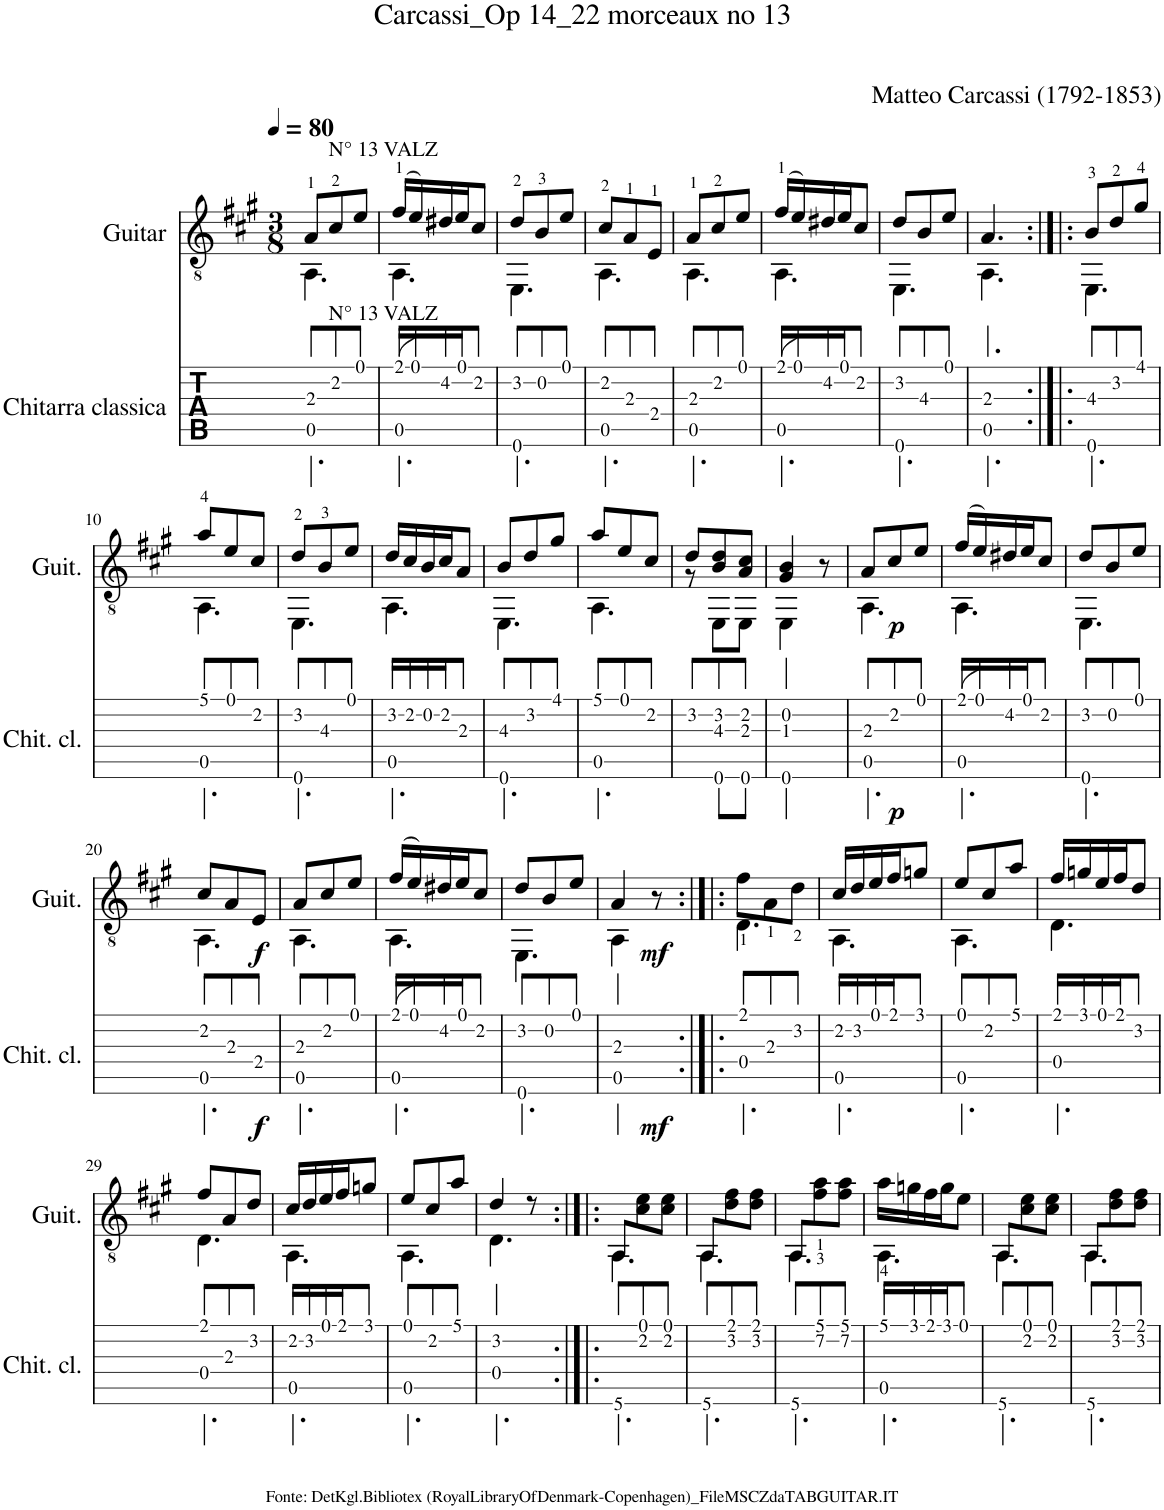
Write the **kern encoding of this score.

**kern	**dynam	**kern	**dynam
*part2	*part2	*part1	*part1
*staff2	*staff2	*staff1	*staff1
*I"Chitarra classica	*	*I"Guitar	*
*I'Chit. cl.	*	*I'Guit.	*
*stria6	*	*	*
*	*	*clefGv2	*
*k[f#c#g#]	*	*k[f#c#g#]	*
*M3/8	*	*M3/8	*
*MM80	*	*MM80	*
=1	=1	=1	=1
*^	*	*^	*
8A/L	4.AA\	.	8A/L	4.AA\	.
!	!	!	!LO:TX:a:t=N° 13 VALZ	!	!
!LO:TX:a:t=N° 13 VALZ	!	!	!	!	!
8c#/	.	.	8c#/	.	.
8e/J	.	.	8e/J	.	.
=2	=2	=2	=2	=2	=2
(16f#/LL	4.AA\	.	(16f#/LL	4.AA\	.
16e/)	.	.	16e/)	.	.
16d#X/	.	.	16d#X/	.	.
16e/J	.	.	16e/J	.	.
8c#/J	.	.	8c#/J	.	.
=3	=3	=3	=3	=3	=3
8d/L	4.EE\	.	8d/L	4.EE\	.
8B/	.	.	8B/	.	.
8e/J	.	.	8e/J	.	.
=4	=4	=4	=4	=4	=4
8c#/L	4.AA\	.	8c#/L	4.AA\	.
8A/	.	.	8A/	.	.
8E/J	.	.	8E/J	.	.
=5	=5	=5	=5	=5	=5
8A/L	4.AA\	.	8A/L	4.AA\	.
8c#/	.	.	8c#/	.	.
8e/J	.	.	8e/J	.	.
=6	=6	=6	=6	=6	=6
(16f#/LL	4.AA\	.	(16f#/LL	4.AA\	.
16e/)	.	.	16e/)	.	.
16d#X/	.	.	16d#X/	.	.
16e/J	.	.	16e/J	.	.
8c#/J	.	.	8c#/J	.	.
=7	=7	=7	=7	=7	=7
8d/L	4.EE\	.	8d/L	4.EE\	.
8B/	.	.	8B/	.	.
8e/J	.	.	8e/J	.	.
=8	=8	=8	=8	=8	=8
4.A/	4.AA\	.	4.A/	4.AA\	.
=9:|!|:	=9:|!|:	=9:|!|:	=9:|!|:	=9:|!|:	=9:|!|:
8B/L	4.EE\	.	8B/L	4.EE\	.
8d/	.	.	8d/	.	.
8g#/J	.	.	8g#/J	.	.
!!LO:LB:g=z	!!
=10	=10	=10	=10	=10	=10
8a/L	4.AA\	.	8a/L	4.AA\	.
8e/	.	.	8e/	.	.
8c#/J	.	.	8c#/J	.	.
=11	=11	=11	=11	=11	=11
8d/L	4.EE\	.	8d/L	4.EE\	.
8B/	.	.	8B/	.	.
8e/J	.	.	8e/J	.	.
=12	=12	=12	=12	=12	=12
16d/LL	4.AA\	.	16d/LL	4.AA\	.
16c#/	.	.	16c#/	.	.
16B/	.	.	16B/	.	.
16c#/J	.	.	16c#/J	.	.
8A/J	.	.	8A/J	.	.
=13	=13	=13	=13	=13	=13
8B/L	4.EE\	.	8B/L	4.EE\	.
8d/	.	.	8d/	.	.
8g#/J	.	.	8g#/J	.	.
=14	=14	=14	=14	=14	=14
8a/L	4.AA\	.	8a/L	4.AA\	.
8e/	.	.	8e/	.	.
8c#/J	.	.	8c#/J	.	.
=15	=15	=15	=15	=15	=15
8d/L	8r	.	8d/L	8r	.
8B/ 8d/	8EE\L	.	8B/ 8d/	8EE\L	.
8A/ 8c#/J	8EE\J	.	8A/ 8c#/J	8EE\J	.
=16	=16	=16	=16	=16	=16
4G#/ 4B/	4EE\	.	4G#/ 4B/	4EE\	.
8r	8ryy	.	8r	8ryy	.
=17	=17	=17	=17	=17	=17
8A/L	4.AA\	.	8A/L	4.AA\	.
!	!	!LO:DY:b	!	!	!LO:DY:b
8c#/	.	p	8c#/	.	p
8e/J	.	.	8e/J	.	.
=18	=18	=18	=18	=18	=18
(16f#/LL	4.AA\	.	(16f#/LL	4.AA\	.
16e/)	.	.	16e/)	.	.
16d#X/	.	.	16d#X/	.	.
16e/J	.	.	16e/J	.	.
8c#/J	.	.	8c#/J	.	.
=19	=19	=19	=19	=19	=19
8d/L	4.EE\	.	8d/L	4.EE\	.
8B/	.	.	8B/	.	.
8e/J	.	.	8e/J	.	.
!!LO:LB:g=z	!!
=20	=20	=20	=20	=20	=20
8c#/L	4.AA\	.	8c#/L	4.AA\	.
8A/	.	.	8A/	.	.
!	!	!LO:DY:b	!	!	!LO:DY:b
8E/J	.	f	8E/J	.	f
=21	=21	=21	=21	=21	=21
8A/L	4.AA\	.	8A/L	4.AA\	.
8c#/	.	.	8c#/	.	.
8e/J	.	.	8e/J	.	.
=22	=22	=22	=22	=22	=22
(16f#/LL	4.AA\	.	(16f#/LL	4.AA\	.
16e/)	.	.	16e/)	.	.
16d#X/	.	.	16d#X/	.	.
16e/J	.	.	16e/J	.	.
8c#/J	.	.	8c#/J	.	.
=23	=23	=23	=23	=23	=23
8d/L	4.EE\	.	8d/L	4.EE\	.
8B/	.	.	8B/	.	.
8e/J	.	.	8e/J	.	.
=24	=24	=24	=24	=24	=24
4A/	4AA\	.	4A/	4AA\	.
!	!	!LO:DY:b	!	!	!LO:DY:b
8r	8ryy	mf	8r	8ryy	mf
=25:|!|:	=25:|!|:	=25:|!|:	=25:|!|:	=25:|!|:	=25:|!|:
8f#/L	4.D\	.	8f#\L	4.D\	.
8A/	.	.	8A\	.	.
8d/J	.	.	8d\J	.	.
=26	=26	=26	=26	=26	=26
16c#/LL	4.AA\	.	16c#/LL	4.AA\	.
16d/	.	.	16d/	.	.
16e/	.	.	16e/	.	.
16f#/J	.	.	16f#/J	.	.
8gn/J	.	.	8gn/J	.	.
=27	=27	=27	=27	=27	=27
8e/L	4.AA\	.	8e/L	4.AA\	.
8c#/	.	.	8c#/	.	.
8a/J	.	.	8a/J	.	.
=28	=28	=28	=28	=28	=28
16f#/LL	4.D\	.	16f#/LL	4.D\	.
16gn/	.	.	16gn/	.	.
16e/	.	.	16e/	.	.
16f#/J	.	.	16f#/J	.	.
8d/J	.	.	8d/J	.	.
!!LO:LB:g=z	!!
=29	=29	=29	=29	=29	=29
8f#/L	4.D\	.	8f#/L	4.D\	.
8A/	.	.	8A/	.	.
8d/J	.	.	8d/J	.	.
=30	=30	=30	=30	=30	=30
16c#/LL	4.AA\	.	16c#/LL	4.AA\	.
16d/	.	.	16d/	.	.
16e/	.	.	16e/	.	.
16f#/J	.	.	16f#/J	.	.
8gn/J	.	.	8gn/J	.	.
=31	=31	=31	=31	=31	=31
8e/L	4.AA\	.	8e/L	4.AA\	.
8c#/	.	.	8c#/	.	.
8a/J	.	.	8a/J	.	.
=32	=32	=32	=32	=32	=32
4d/	4.D\	.	4d/	4.D\	.
8r	.	.	8r	.	.
=33:|!|:	=33:|!|:	=33:|!|:	=33:|!|:	=33:|!|:	=33:|!|:
8AA/L	4.AA\	.	8AA/L	4.AA\	.
8c#/ 8e/	.	.	8c#\ 8e\	.	.
8c#/ 8e/J	.	.	8c#\ 8e\J	.	.
=34	=34	=34	=34	=34	=34
8AA/L	4.AA\	.	8AA/L	4.AA\	.
8d/ 8f#/	.	.	8d\ 8f#\	.	.
8d/ 8f#/J	.	.	8d\ 8f#\J	.	.
=35	=35	=35	=35	=35	=35
8AA/L	4.AA\	.	8AA/L	4.AA\	.
8f#/ 8a/	.	.	8f#\ 8a\	.	.
8f#/ 8a/J	.	.	8f#\ 8a\J	.	.
=36	=36	=36	=36	=36	=36
16a/LL	4.AA\	.	16a\LL	4.AA\	.
16gn/	.	.	16gn\	.	.
16f#/	.	.	16f#\	.	.
16g/J	.	.	16g\J	.	.
8e/J	.	.	8e\J	.	.
=37	=37	=37	=37	=37	=37
8AA/L	4.AA\	.	8AA/L	4.AA\	.
8c#/ 8e/	.	.	8c#\ 8e\	.	.
8c#/ 8e/J	.	.	8c#\ 8e\J	.	.
=38	=38	=38	=38	=38	=38
8AA/L	4.AA\	.	8AA/L	4.AA\	.
8d/ 8f#/	.	.	8d\ 8f#\	.	.
8d/ 8f#/J	.	.	8d\ 8f#\J	.	.
*v	*v	*	*	*	*
*	*	*v	*v	*
=	=	=	=
*-	*-	*-	*-
